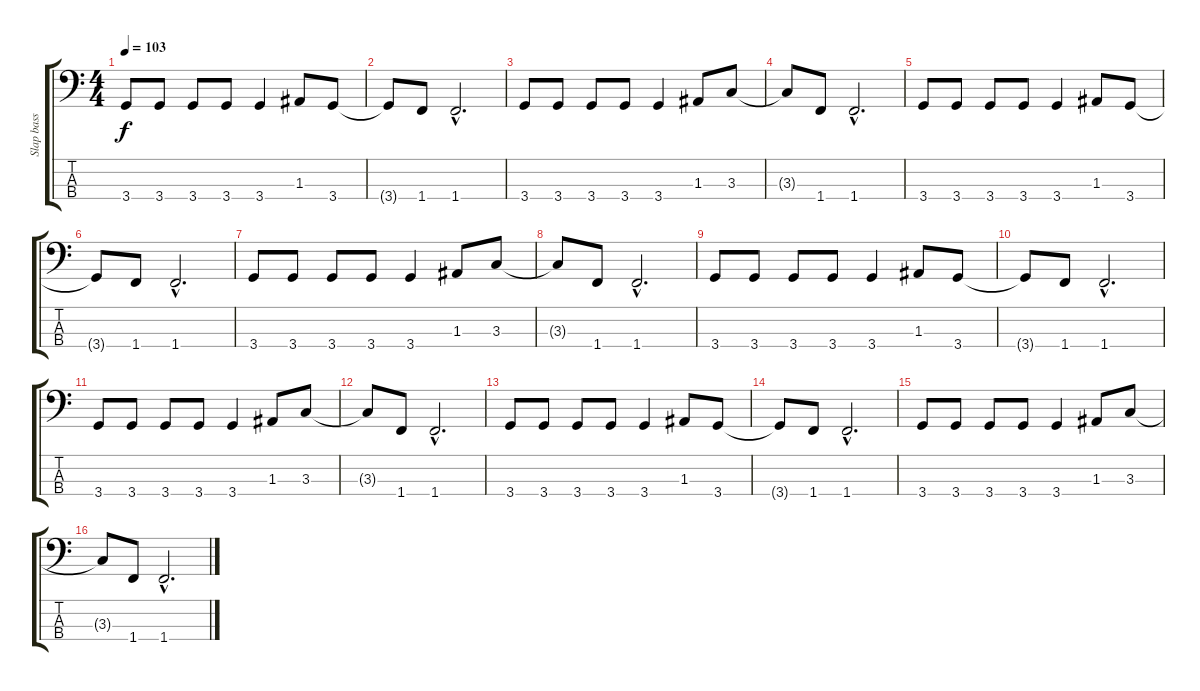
\track ("Slap bass" "Slap bass") {instrument slapbass2}
\staff {score tabs}
\tuning (G2 D2 A1 E1) {hide}
\ts (4 4)
\tempo 103
\clef f4
\ks c
3.4.8{dy f instrument slapbass2} 3.4.8 3.4.8 3.4.8 3.4.4 1.3.8 3.4.8 |
3.4{t}.8 1.4.8 1.4{hac}.2{d} |
3.4.8 3.4.8 3.4.8 3.4.8 3.4.4 1.3.8 3.3.8 |
3.3{t}.8 1.4.8 1.4{hac}.2{d} |
3.4.8 3.4.8 3.4.8 3.4.8 3.4.4 1.3.8 3.4.8 |
3.4{t}.8 1.4.8 1.4{hac}.2{d} |
3.4.8 3.4.8 3.4.8 3.4.8 3.4.4 1.3.8 3.3.8 |
3.3{t}.8 1.4.8 1.4{hac}.2{d} |
3.4.8 3.4.8 3.4.8 3.4.8 3.4.4 1.3.8 3.4.8 |
3.4{t}.8 1.4.8 1.4{hac}.2{d} |
3.4.8 3.4.8 3.4.8 3.4.8 3.4.4 1.3.8 3.3.8 |
3.3{t}.8 1.4.8 1.4{hac}.2{d} |
3.4.8 3.4.8 3.4.8 3.4.8 3.4.4 1.3.8 3.4.8 |
3.4{t}.8 1.4.8 1.4{hac}.2{d} |
3.4.8 3.4.8 3.4.8 3.4.8 3.4.4 1.3.8 3.3.8 |
3.3{t}.8 1.4.8 1.4{hac}.2{d}
